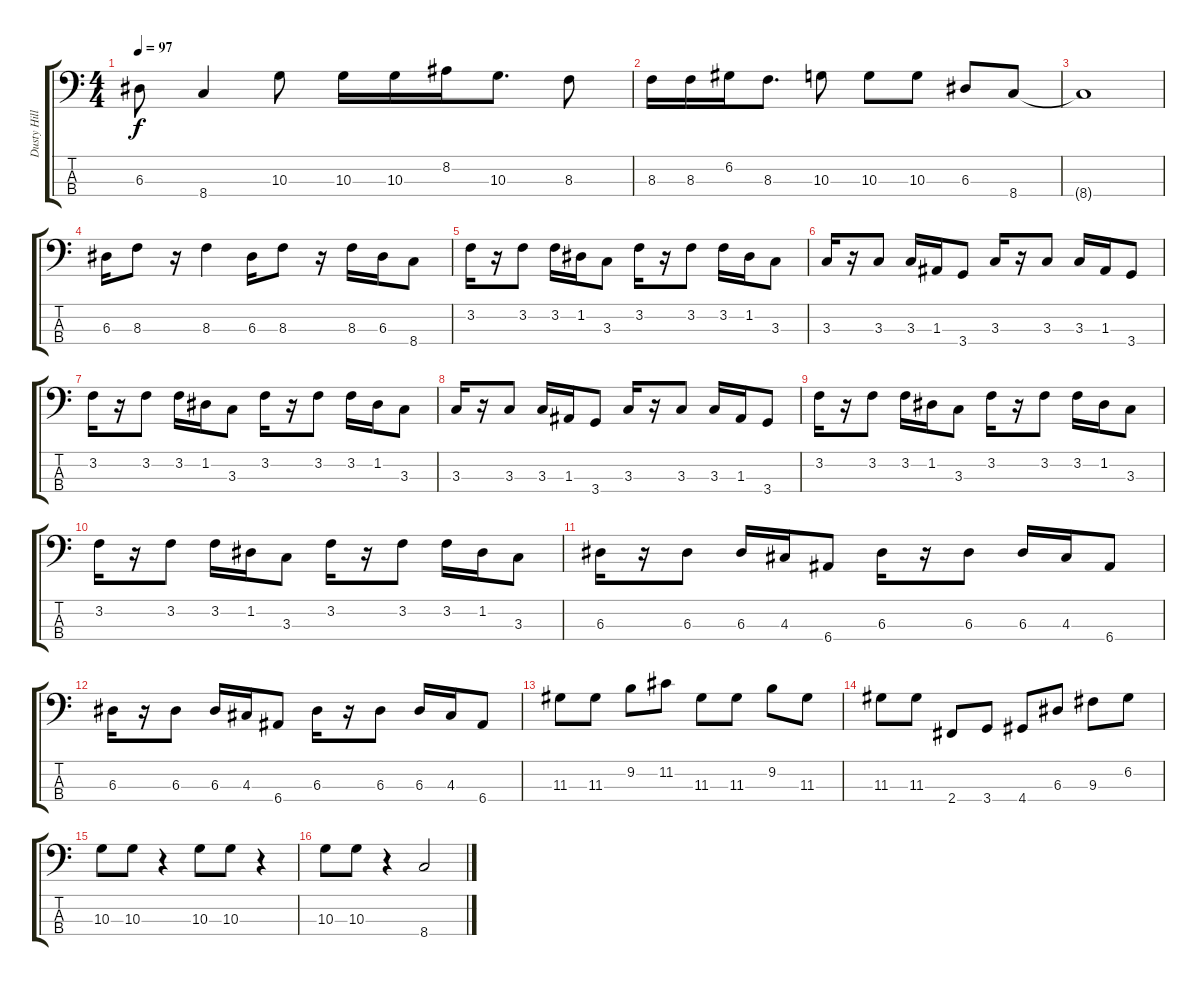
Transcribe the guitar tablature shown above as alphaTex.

\track ("Dusty Hill Bass" "Dusty Hill") {instrument electricbassfinger}
\staff {score tabs}
\tuning (G2 D2 A1 E1) {hide}
\ts (4 4)
\tempo 97
\clef f4
\ks c
6.3.8{dy f} 8.4.4 10.3.8 10.3.16 10.3.16 8.2.16 10.3.8{d} 8.3.8 |
8.3.16 8.3.16 6.2.16 8.3.8{d} 10.3.8 10.3.8 10.3.8 6.3.8 8.4.8 |
8.4{t}.1 |
6.3.16 8.3.8 r.16 8.3.4 6.3.16 8.3.8 r.16 8.3.16 6.3.16 8.4.8 |
3.2.16 r.16 3.2.8 3.2.16 1.2.16 3.3.8 3.2.16 r.16 3.2.8 3.2.16 1.2.16 3.3.8 |
3.3.16 r.16 3.3.8 3.3.16 1.3.16 3.4.8 3.3.16 r.16 3.3.8 3.3.16 1.3.16 3.4.8 |
3.2.16 r.16 3.2.8 3.2.16 1.2.16 3.3.8 3.2.16 r.16 3.2.8 3.2.16 1.2.16 3.3.8 |
3.3.16 r.16 3.3.8 3.3.16 1.3.16 3.4.8 3.3.16 r.16 3.3.8 3.3.16 1.3.16 3.4.8 |
3.2.16 r.16 3.2.8 3.2.16 1.2.16 3.3.8 3.2.16 r.16 3.2.8 3.2.16 1.2.16 3.3.8 |
3.2.16 r.16 3.2.8 3.2.16 1.2.16 3.3.8 3.2.16 r.16 3.2.8 3.2.16 1.2.16 3.3.8 |
6.3.16 r.16 6.3.8 6.3.16 4.3.16 6.4.8 6.3.16 r.16 6.3.8 6.3.16 4.3.16 6.4.8 |
6.3.16 r.16 6.3.8 6.3.16 4.3.16 6.4.8 6.3.16 r.16 6.3.8 6.3.16 4.3.16 6.4.8 |
11.3.8 11.3.8 9.2.8 11.2.8 11.3.8 11.3.8 9.2.8 11.3.8 |
11.3.8 11.3.8 2.4.8 3.4.8 4.4.8 6.3.8 9.3.8 6.2.8 |
10.3.8 10.3.8 r.4 10.3.8 10.3.8 r.4 |
10.3.8 10.3.8 r.4 8.4.2
